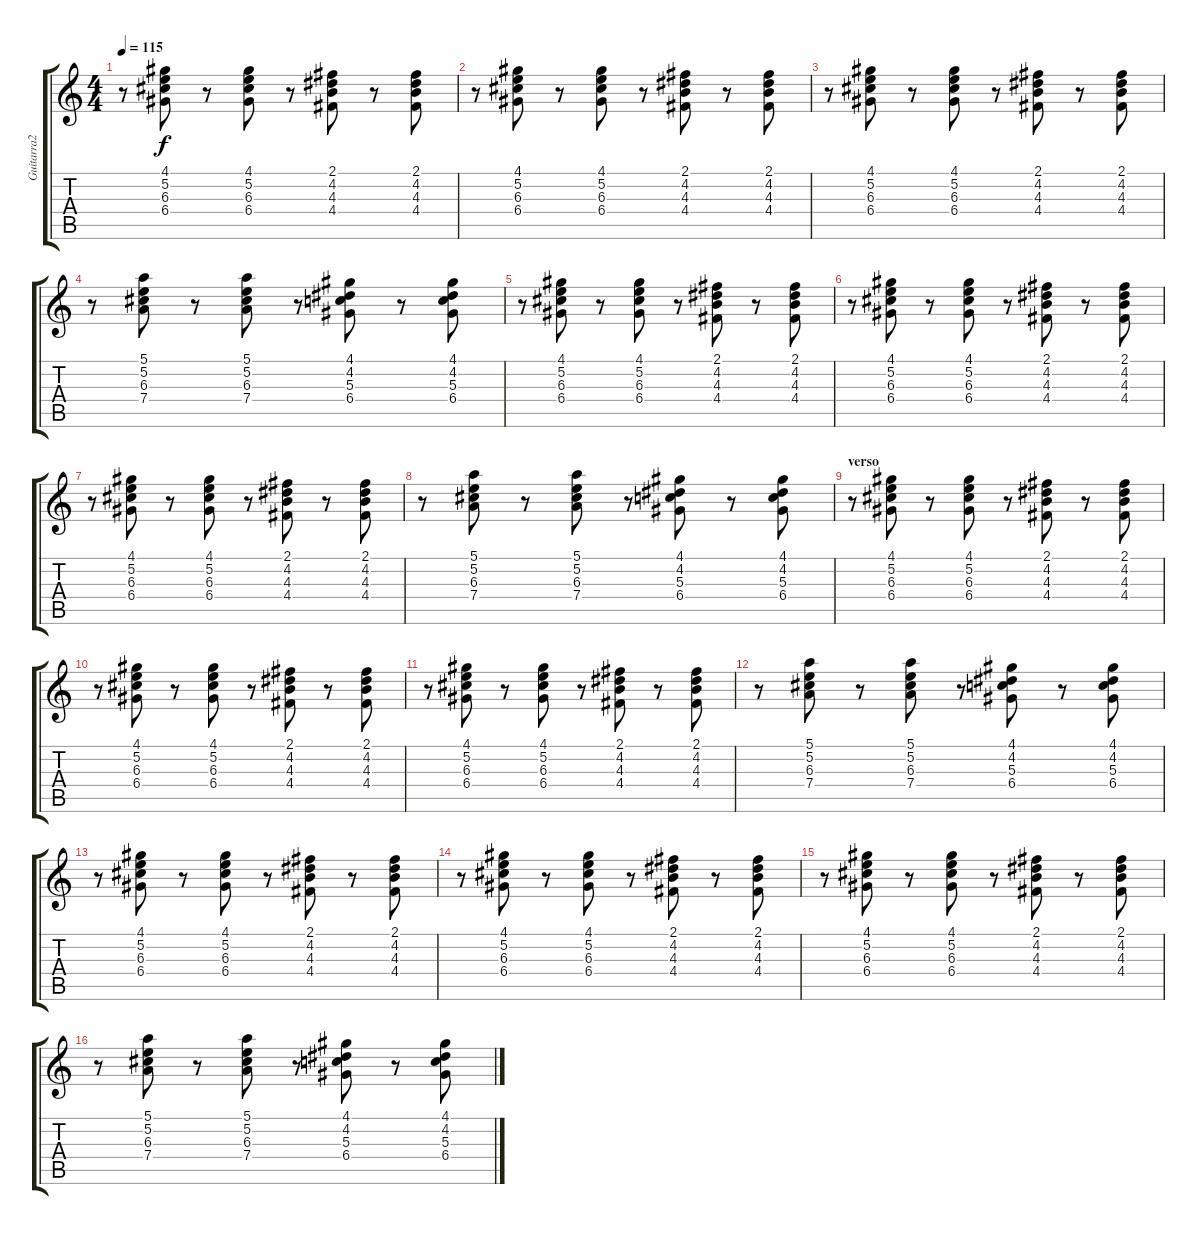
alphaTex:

\track ("Guitarra2" "Guitarra2") {instrument acousticguitarsteel}
\staff {score tabs}
\tuning (E4 B3 G3 D3 A2 E2) {hide}
\ts (4 4)
\tempo 115
\clef g2
\ks c
r.8{dy f instrument acousticguitarsteel} (4.1 5.2 6.3 6.4).8 r.8 (4.1 5.2 6.3 6.4).8 r.8 (2.1 4.2 4.3 4.4).8 r.8 (2.1 4.2 4.3 4.4).8 |
r.8 (4.1 5.2 6.3 6.4).8 r.8 (4.1 5.2 6.3 6.4).8 r.8 (2.1 4.2 4.3 4.4).8 r.8 (2.1 4.2 4.3 4.4).8 |
r.8 (4.1 5.2 6.3 6.4).8 r.8 (4.1 5.2 6.3 6.4).8 r.8 (2.1 4.2 4.3 4.4).8 r.8 (2.1 4.2 4.3 4.4).8 |
r.8 (5.1 5.2 6.3 7.4).8 r.8 (5.1 5.2 6.3 7.4).8 r.8 (4.1 4.2 5.3 6.4).8 r.8 (4.1 4.2 5.3 6.4).8 |
r.8 (4.1 5.2 6.3 6.4).8 r.8 (4.1 5.2 6.3 6.4).8 r.8 (2.1 4.2 4.3 4.4).8 r.8 (2.1 4.2 4.3 4.4).8 |
r.8 (4.1 5.2 6.3 6.4).8 r.8 (4.1 5.2 6.3 6.4).8 r.8 (2.1 4.2 4.3 4.4).8 r.8 (2.1 4.2 4.3 4.4).8 |
r.8 (4.1 5.2 6.3 6.4).8 r.8 (4.1 5.2 6.3 6.4).8 r.8 (2.1 4.2 4.3 4.4).8 r.8 (2.1 4.2 4.3 4.4).8 |
r.8 (5.1 5.2 6.3 7.4).8 r.8 (5.1 5.2 6.3 7.4).8 r.8 (4.1 4.2 5.3 6.4).8 r.8 (4.1 4.2 5.3 6.4).8 |
\section ("" "verso")
r.8 (4.1 5.2 6.3 6.4).8 r.8 (4.1 5.2 6.3 6.4).8 r.8 (2.1 4.2 4.3 4.4).8 r.8 (2.1 4.2 4.3 4.4).8 |
r.8 (4.1 5.2 6.3 6.4).8 r.8 (4.1 5.2 6.3 6.4).8 r.8 (2.1 4.2 4.3 4.4).8 r.8 (2.1 4.2 4.3 4.4).8 |
r.8 (4.1 5.2 6.3 6.4).8 r.8 (4.1 5.2 6.3 6.4).8 r.8 (2.1 4.2 4.3 4.4).8 r.8 (2.1 4.2 4.3 4.4).8 |
r.8 (5.1 5.2 6.3 7.4).8 r.8 (5.1 5.2 6.3 7.4).8 r.8 (4.1 4.2 5.3 6.4).8 r.8 (4.1 4.2 5.3 6.4).8 |
r.8 (4.1 5.2 6.3 6.4).8 r.8 (4.1 5.2 6.3 6.4).8 r.8 (2.1 4.2 4.3 4.4).8 r.8 (2.1 4.2 4.3 4.4).8 |
r.8 (4.1 5.2 6.3 6.4).8 r.8 (4.1 5.2 6.3 6.4).8 r.8 (2.1 4.2 4.3 4.4).8 r.8 (2.1 4.2 4.3 4.4).8 |
r.8 (4.1 5.2 6.3 6.4).8 r.8 (4.1 5.2 6.3 6.4).8 r.8 (2.1 4.2 4.3 4.4).8 r.8 (2.1 4.2 4.3 4.4).8 |
r.8 (5.1 5.2 6.3 7.4).8 r.8 (5.1 5.2 6.3 7.4).8 r.8 (4.1 4.2 5.3 6.4).8 r.8 (4.1 4.2 5.3 6.4).8
